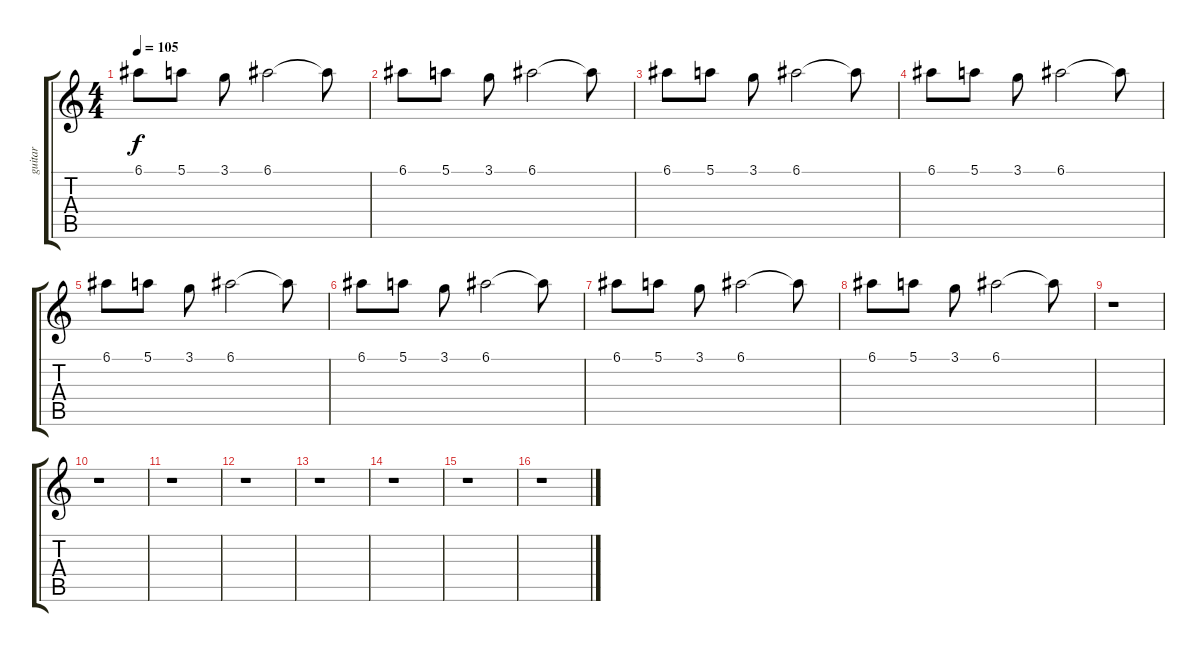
\track ("guitar" "guitar") {instrument distortionguitar}
\staff {score tabs}
\tuning (E4 B3 G3 D3 A2 E2) {hide}
\ts (4 4)
\tempo 105
\clef g2
\ks c
6.1.8{dy f} 5.1.8 3.1.8 6.1.2 6.1{t}.8 |
6.1.8 5.1.8 3.1.8 6.1.2 6.1{t}.8 |
6.1.8 5.1.8 3.1.8 6.1.2 6.1{t}.8 |
6.1.8 5.1.8 3.1.8 6.1.2 6.1{t}.8 |
6.1.8 5.1.8 3.1.8 6.1.2 6.1{t}.8 |
6.1.8 5.1.8 3.1.8 6.1.2 6.1{t}.8 |
6.1.8 5.1.8 3.1.8 6.1.2 6.1{t}.8 |
6.1.8 5.1.8 3.1.8 6.1.2 6.1{t}.8 |
r.1 |
r.1 |
r.1 |
r.1 |
r.1 |
r.1 |
r.1 |
r.1
